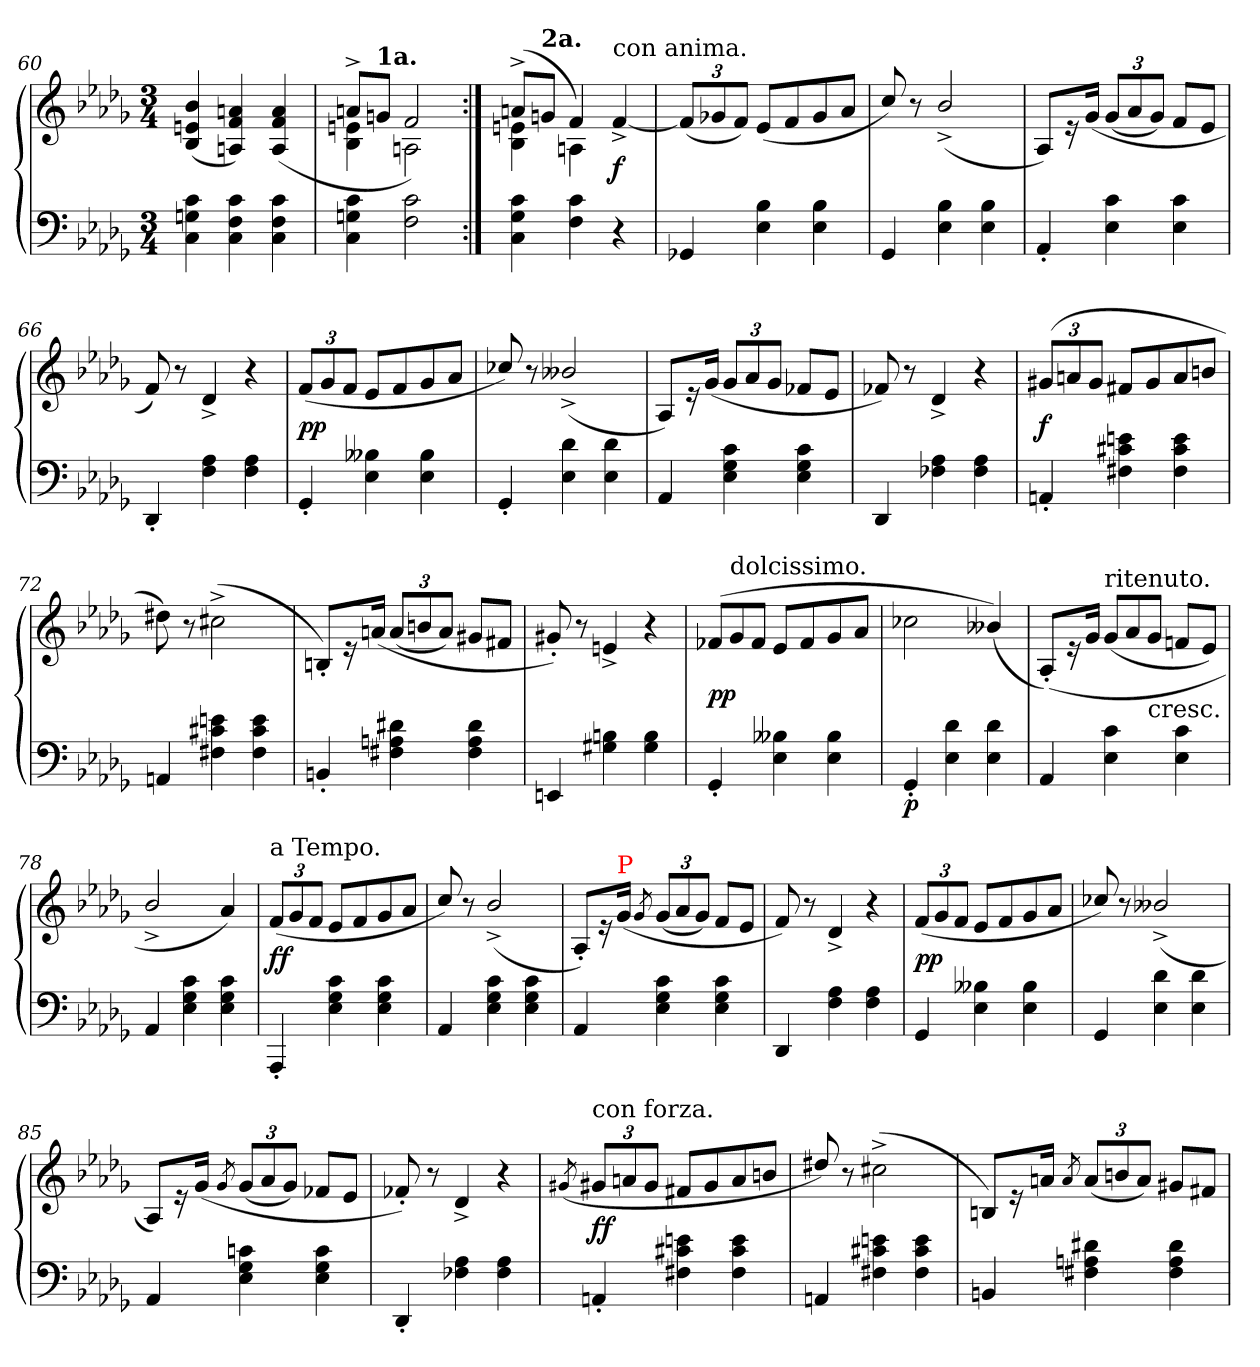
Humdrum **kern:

**kern	**kern	**dynam
*part1	*part1	*part1
*staff2	*staff1	*staff1/2
*clefF4	*clefG2	*
*k[b-e-a-d-g-]	*k[b-e-a-d-g-]	*
*b-:	*b-:	*
*M3/4	*M3/4	*
=60	=60	=60
4c 4Gn 4C	(>4b- 4en 4B-	.
4c 4F 4C	4an 4f 4An)	.
4c 4F 4C	(>4a 4f 4A	.
=61	=61	=61
*	*^	*
4c 4Gn 4C	8an^L	4en 4B-	.
!	!LO:TX:a:B:t=1a.	!	!
.	8gnJ	.	.
2c 2F	2f)	2An	.
=62:|!	=62:|!	=62:|!	=62:|!
4c 4G- 4C	(8an^>L	4en 4B-	.
!	!LO:TX:a:B:t=2a.	!	!
.	8gnJ	.	.
4c 4F	4f)	4An	.
!	!LO:TX:a:t=con anima.	!	!
4r	[4f^>	4ryy	f
*	*v	*v	*
=63	=63	=63
*	*Xbrackettup	*
4GG-X	(12fL]	.
.	12g-X	.
.	12fJ)	.
4B- 4E-	(<8e-L	.
.	8f	.
4B- 4E-	8g-	.
.	8a-J	.
=64	=64	=64
4GG-	8cc/)	.
.	8r	.
4B- 4E-	(<2b-^>/	.
4B- 4E-	.	.
=65	=65	=65
4AA-'<	8A-L)	.
.	16r	.
.	(>16g-Jk	.
4c 4E-	(12g-L	.
.	12a-	.
.	12g-J)	.
4c 4E-	8fL	.
.	8e-J	.
=66	=66	=66
4DD-'>	8f)	.
.	8r	.
4A- 4F	4d-^>	.
4A- 4F	4r	.
=67	=67	=67
4GG-'<	(<12fL	pp
.	12g-	.
.	12fJ	.
4B--X 4E-	8e-L	.
.	8f	.
4B-- 4E-	8g-	.
.	8a-J	.
=68	=68	=68
4GG-'<	8cc-X/)	.
.	8r	.
4d- 4E-	(2b--X^>/	.
4d- 4E-	.	.
=69	=69	=69
4AA-	8A-L)	.
.	16r	.
.	(16g-Jk	.
4c 4G- 4E-	12g-L	.
.	12a-	.
.	12g-J	.
4c 4G- 4E-	8f-XL	.
.	8e-J	.
=70	=70	=70
4DD-	8f-X)	.
.	8r	.
4A- 4F-X	4d-^>	.
4A- 4F-	4r	.
=71	=71	=71
4AAn'<	(<12g#XL	f
.	12an	.
.	12g#J	.
4en 4c#X 4F#X	8f#XL	.
.	8g#	.
4e 4c# 4F#	8a	.
.	8bnJ	.
=72	=72	=72
4AAn	8dd#X)	.
.	8r	.
4en 4c#X 4F#X	(2cc#X^<	.
4e 4c# 4F#	.	.
=73	=73	=73
4BBn'<	8Bn'<L)	.
.	16r	.
.	(>16anJk	.
4d#X 4An 4F#X	(12aL	.
.	12bn	.
.	12aJ)	.
4d# 4A 4F#	8g#XL	.
.	8f#XJ	.
=74	=74	=74
4EEn	8g#X'<)	.
.	8r	.
4Bn 4G#X	4en^>	.
4B 4G#	4r	.
=75	=75	=75
*	*Xtuplet	*
4GG-'<	(12f-XL	pp
!	!LO:TX:a:t=dolcissimo.	!
.	12g-	.
.	12f-J	.
4B--X 4E-	8e-L	.
.	8f-	.
4B-- 4E-	8g-	.
.	8a-J	.
=76	=76	=76
!	!	!LO:DY:b=2
4GG-'<	2cc-X	p
4d- 4E-	.	.
4d- 4E-	(4b--X/)	.
=77	=77	=77
4AA-	(>8A-'<L)	.
.	16r	.
.	16g-Jk	.
!	!LO:TX:a:t=ritenuto.	!
4c\ 4E-\	(<12g-L	.
.	12a-	.
!	!LO:TX:c:t=cresc.	!
.	12g-J	.
4c 4E-	8fnL	.
.	8e-J)	.
=78	=78	=78
4AA-	2b-^>/	.
4c 4G- 4E-	.	.
4c 4G- 4E-	4a-)	.
=79	=79	=79
*	*tuplet	*
!	!LO:TX:a:t=a Tempo.	!
4AAA-'<	(<12fL	ff
.	12g-	.
.	12fJ	.
4c 4G- 4E-	8e-L	.
.	8f	.
4c 4G- 4E-	8g-	.
.	8a-J	.
=80	=80	=80
4AA-	8cc/)	.
.	8r	.
4c 4G- 4E-	(2b-^>/	.
4c 4G- 4E-	.	.
=81	=81	=81
4AA-	8A-'<L)	.
.	16r	.
!	!LO:TX:a:color=red:t=P	!
.	(>16g-Jk	.
.	8qg-/	.
4c 4G- 4E-	(12g-L	.
.	12a-	.
.	12g-J)	.
4c 4G- 4E-	8fL	.
.	8e-J	.
=82	=82	=82
4DD-	8f)	.
.	8r	.
4A- 4F	4d-^>	.
4A- 4F	4r	.
=83	=83	=83
4GG-	(12fL	pp
.	12g-	.
.	12fJ	.
4B--X 4E-	8e-L	.
.	8f	.
4B-- 4E-	8g-	.
.	8a-J	.
=84	=84	=84
4GG-	8cc-X/)	.
.	8r	.
4d- 4E-	(2b--X^>/	.
4d- 4E-	.	.
=85	=85	=85
4AA-	8A-L)	.
.	16r	.
.	(>16g-Jk	.
.	8qg-/	.
4cn 4G- 4E-	(12g-L	.
.	12a-	.
.	12g-J)	.
4c 4G- 4E-	8f-XL	.
.	8e-J	.
=86	=86	=86
4DD-'<	8f-X'<)	.
.	8r	.
4A- 4F-X	4d-^<	.
4A- 4F-	4r	.
=87	=87	=87
.	(>8qg#X/	.
!	!LO:TX:a:t=con forza.	!
4AAn'<	12g#L	ff
.	12an	.
.	12g#J	.
4en 4c#X 4F#X	8f#XL	.
.	8g#	.
4e 4c# 4F#	8a	.
.	8bnJ	.
=88	=88	=88
4AAn	8dd#X/)	.
.	8r	.
4en 4c#X 4F#X	(2cc#X^<	.
4e 4c# 4F#	.	.
=89	=89	=89
4BBn	8BnL)	.
.	16r	.
.	16anJk	.
.	8qa/	.
4d#X 4An 4F#X	(12aL	.
.	12bn	.
.	12aJ)	.
4d# 4A 4F#	8g#XL	.
.	8f#XJ	.
=	=	=
*-	*-	*-
